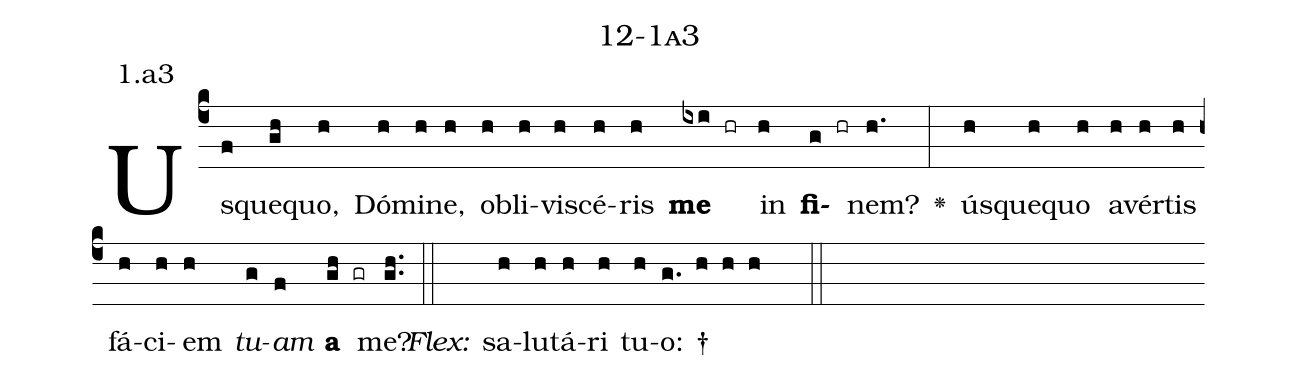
name: 12-1a3;
annotation: 1.a3;
%%
(c4)Us(f)que(gh)quo,(h) Dó(h)mi(h)ne,(h) ob(h)li(h)vi(h)scé(h)ris(h) <b>me</b>(ixi hr) in(h) <b>fi</b>(g hr)nem?(h.) <v>\greheightstar</v>(:) ús(h)que(h)quo(h) a(h)vér(h)tis(h) fá(h)ci(h)em(h) <i>tu</i>(g)<i>am</i>(f) <b>a</b>(gh gr) me?(gh..) (::)
<i>Flex:</i>()  sa(h)lu(h)tá(h)ri(h) tu(h)o: †(g. h h h  ::)

%E(h) u(h) o(g) u(f) a(gh) e.(gh..) (::)
